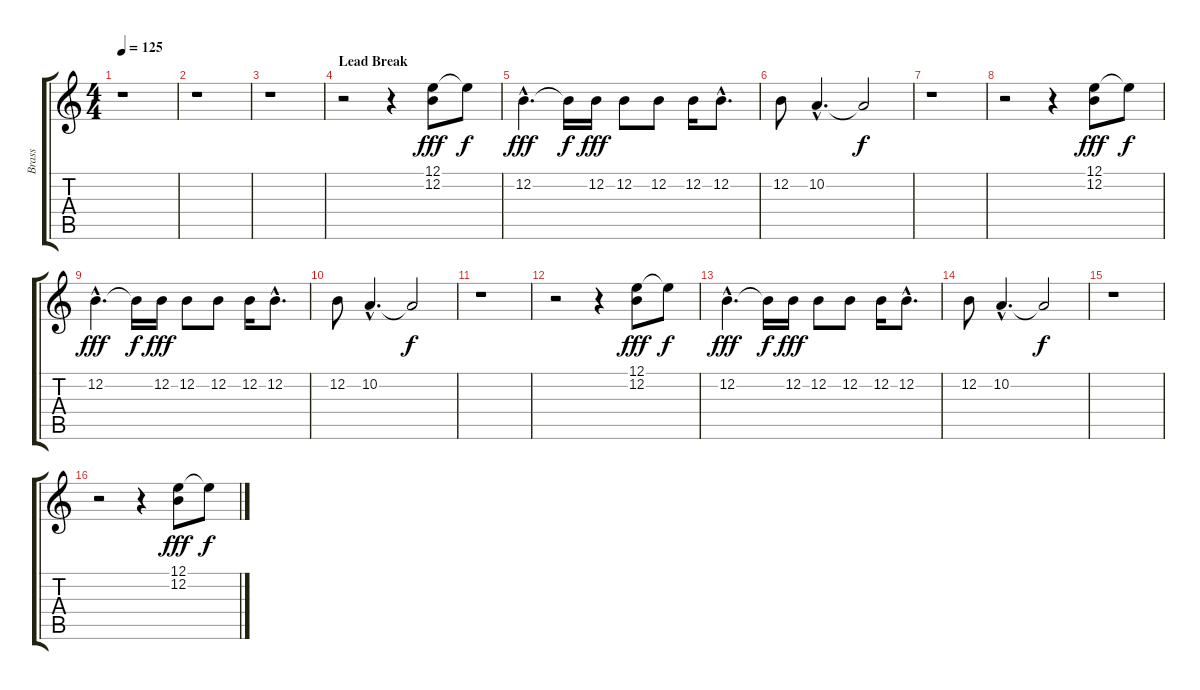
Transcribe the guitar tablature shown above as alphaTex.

\track ("Brass" "Brass") {instrument tuba}
\staff {score tabs}
\tuning (E4 B3 G3 D3 A2 E2) {hide}
\ts (4 4)
\tempo 125
\clef g2
\ks c
r.1{dy f} |
r.1 |
r.1 |
\section ("" "Lead Break")
r.2 r.4 (12.1 12.2).8{dy fff} 12.1{t}.8{dy f} |
12.2{hac}.4{d dy fff} 12.2{t}.16{dy f} 12.2.16{dy fff} 12.2.8 12.2.8 12.2.16 12.2{hac}.8{d} |
12.2.8 10.2{hac}.4{d} 10.2{t}.2{dy f} |
r.1 |
r.2 r.4 (12.1 12.2).8{dy fff} 12.1{t}.8{dy f} |
12.2{hac}.4{d dy fff} 12.2{t}.16{dy f} 12.2.16{dy fff} 12.2.8 12.2.8 12.2.16 12.2{hac}.8{d} |
12.2.8 10.2{hac}.4{d} 10.2{t}.2{dy f} |
r.1 |
r.2 r.4 (12.1 12.2).8{dy fff} 12.1{t}.8{dy f} |
12.2{hac}.4{d dy fff} 12.2{t}.16{dy f} 12.2.16{dy fff} 12.2.8 12.2.8 12.2.16 12.2{hac}.8{d} |
12.2.8 10.2{hac}.4{d} 10.2{t}.2{dy f} |
r.1 |
r.2 r.4 (12.1 12.2).8{dy fff} 12.1{t}.8{dy f}
